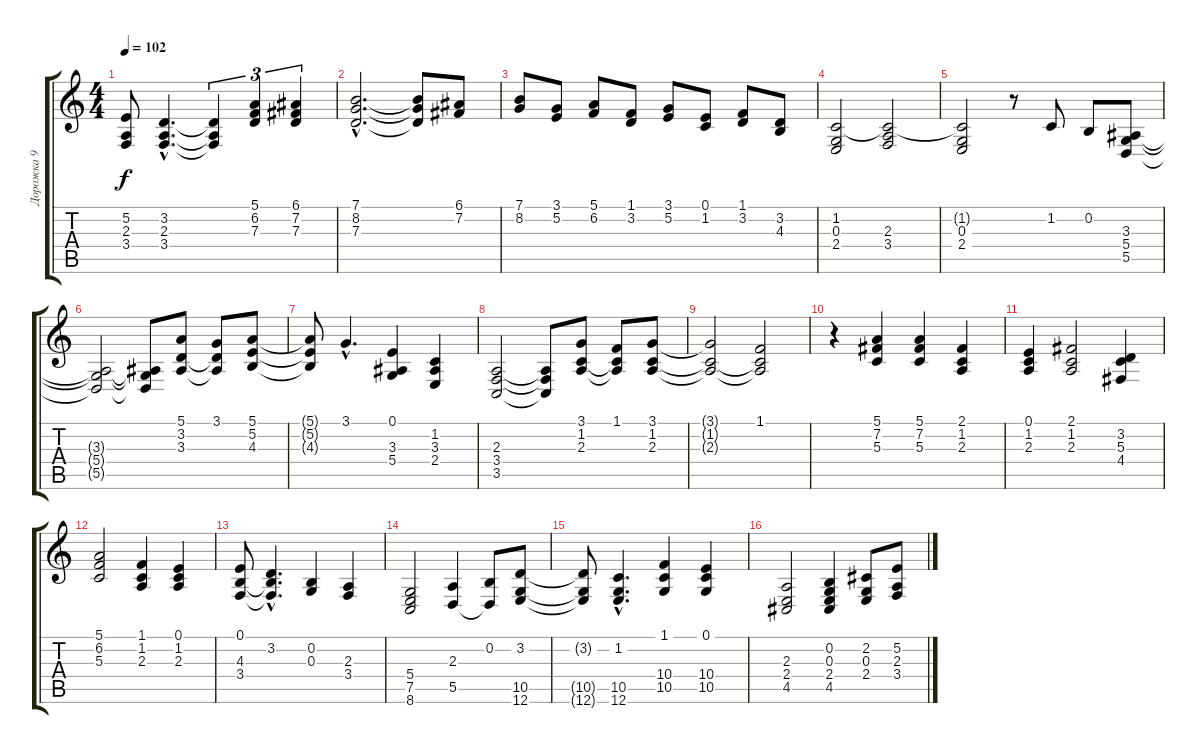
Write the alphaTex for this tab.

\track ("Дорожка 9" "Дорожка 9") {instrument brightacousticpiano}
\staff {score tabs}
\tuning (E4 B3 G3 D3 A2 E2) {hide}
\ts (4 4)
\tempo 102
\clef g2
\ks c
(5.2{t} 2.3{t} 3.4{t}).8{dy f} (3.2{hac} 2.3{hac} 3.4{hac}).4{d} (3.2{t} 2.3{t} 3.4{t}).4{tu (3 2)} (5.1 6.2 7.3).4{tu (3 2)} (6.1 7.2 7.3).4{tu (3 2)} |
(7.1{hac} 8.2{hac} 7.3{hac}).2{d} (7.1{t} 8.2{t} 7.3{t}).8 (6.1 7.2).8 |
(7.1 8.2).8 (3.1 5.2).8 (5.1 6.2).8 (1.1 3.2).8 (3.1 5.2).8 (0.1 1.2).8 (1.1 3.2).8 (3.2 4.3).8 |
(1.2 0.3 2.4).2 (1.2{t} 2.3 3.4).2 |
(1.2{t} 0.3 2.4).2 r.8 1.2.8 0.2.8 (3.3 5.4 5.5).8 |
(3.3{t} 5.4{t} 5.5{t}).2 (3.3{t} 5.4{t} 5.5{t}).8 (5.1 3.2 3.3).8 (3.1 3.2{t} 3.3{t}).8 (5.1 5.2 4.3).8 |
(5.1{t} 5.2{t} 4.3{t}).8 3.1{hac}.4{d} (0.1 3.3 5.4).4 (1.2 3.3 2.4).4 |
(2.3 3.4 3.5).2 (2.3{t} 3.4{t} 3.5{t}).8 (3.1 1.2 2.3).8 (1.1 1.2{t} 2.3{t}).8 (3.1 1.2 2.3).8 |
(3.1{t} 1.2{t} 2.3{t}).2 (1.1 1.2{t} 2.3{t}).2 |
r.4 (5.1 7.2 5.3).4 (5.1 7.2 5.3).4 (2.1 1.2 2.3).4 |
(0.1 1.2 2.3).4 (2.1 1.2 2.3).2 (3.2 5.3 4.4).4 |
(5.1 6.2 5.3).2 (1.1 1.2 2.3).4 (0.1 1.2 2.3).4 |
(0.1 4.3 3.4).8 (3.2{hac} 4.3{hac t} 3.4{hac t}).4{d} (0.2 0.3).4 (2.3 3.4).4 |
(5.4 7.5 8.6).2 (2.3 5.5).4 (0.2 5.5{t}).8 (3.2 10.5 12.6).8 |
(3.2{t} 10.5{t} 12.6{t}).8 (1.2{hac} 10.5{hac} 12.6{hac}).4{d} (1.1 10.4 10.5).4 (0.1 10.4 10.5).4 |
(2.3 2.4 4.5).2 (0.2 0.3 2.4 4.5).4 (2.2 0.3 2.4).8 (5.2 2.3 3.4).8
